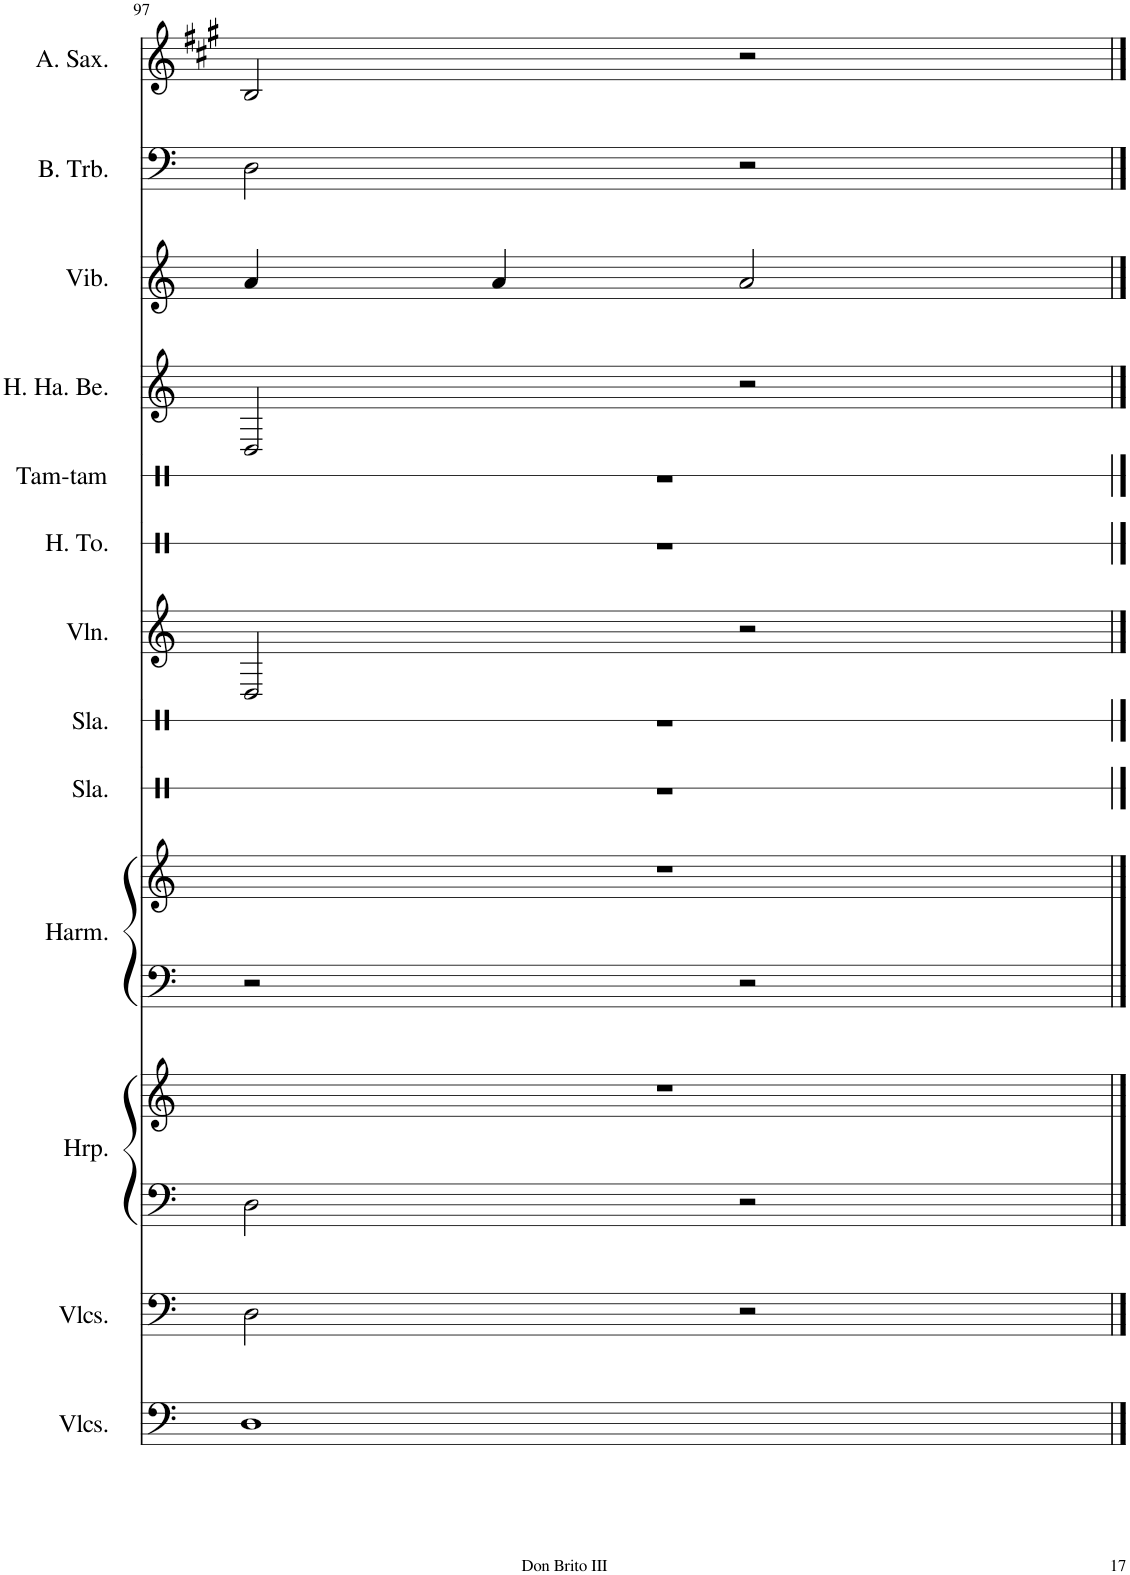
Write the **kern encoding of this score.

**kern	**kern	**kern	**kern	**kern	**kern	**kern	**kern	**kern	**kern	**kern	**kern	**kern	**kern	**kern
*part13	*part12	*part11	*part11	*part10	*part10	*part9	*part8	*part7	*part6	*part5	*part4	*part3	*part2	*part1
*staff15	*staff14	*staff13	*staff12	*staff11	*staff10	*staff9	*staff8	*staff7	*staff6	*staff5	*staff4	*staff3	*staff2	*staff1
*I"Violoncellos	*I"Violoncellos	*I"Harp	*	*I"Harmonium	*	*I"Slap	*I"Slap	*I"Violin	*I"High Tom	*I"Tam-tam	*I"High Hand Bells	*I"Vibraphone	*I"Bass Trombone	*I"Alto Saxophone
*I'Vlcs.	*I'Vlcs.	*I'Hrp.	*	*I'Harm.	*	*I'Sla.	*I'Sla.	*I'Vln.	*I'H. To.	*I'Tam-tam	*I'H. Ha. Be.	*I'Vib.	*I'B. Trb.	*I'A. Sax.
!!LO:PB:g=z
*clefF4	*clefF4	*clefF4	*clefG2	*clefF4	*clefG2	*clefX	*clefX	*clefG2	*clefX	*clefX	*clefG2	*clefG2	*clefF4	*clefG2
*	*	*	*	*	*	*	*	*	*	*	*	*	*	*Trd5c9
*k[]	*k[]	*k[]	*k[]	*k[]	*k[]	*k[]	*k[]	*k[]	*k[]	*k[]	*k[]	*k[]	*k[]	*k[f#c#g#]
*M4/4	*M4/4	*M4/4	*M4/4	*M4/4	*M4/4	*M4/4	*M4/4	*M4/4	*M4/4	*M4/4	*M4/4	*M4/4	*M4/4	*M4/4
=97	=97	=97	=97	=97	=97	=97	=97	=97	=97	=97	=97	=97	=97	=97
1D	2D\	2D\	1r	2r	1r	1r	1r	2D/	1r	1r	2D/	4a/	2D\	2B/
.	.	.	.	.	.	.	.	.	.	.	.	4a/	.	.
.	2r	2r	.	2r	.	.	.	2r	.	.	2r	2a/	2r	2r
==	==	==	==	==	==	==	==	==	==	==	==	==	==	==
*-	*-	*-	*-	*-	*-	*-	*-	*-	*-	*-	*-	*-	*-	*-
